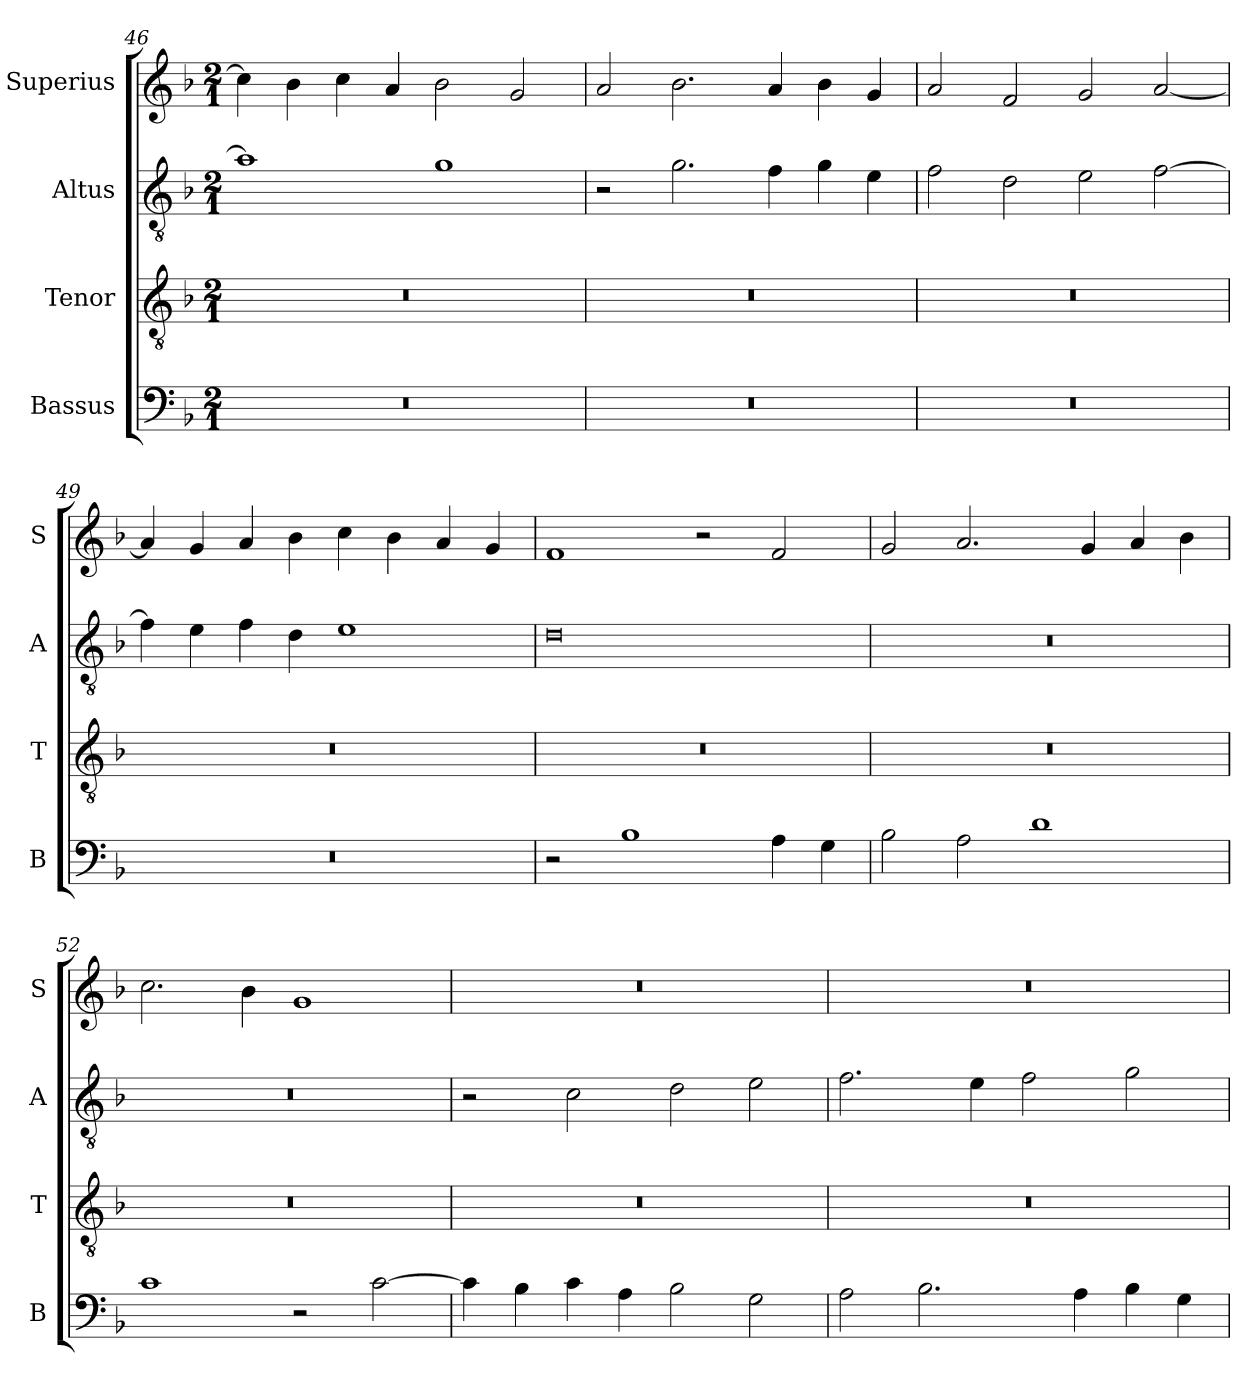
**kern	**kern	**kern	**kern
*part4	*part3	*part2	*part1
*staff4	*staff3	*staff2	*staff1
*I"Bassus	*I"Tenor	*I"Altus	*I"Superius
*I'B	*I'T	*I'A	*I'S
*clefF4	*clefGv2	*clefGv2	*clefG2
*k[b-]	*k[b-]	*k[b-]	*k[b-]
*M2/1	*M2/1	*M2/1	*M2/1
=46	=46	=46	=46
0r	0r	1a]	4cc\]
.	.	.	4b-\
.	.	.	4cc\
.	.	.	4a/
.	.	1g	2b-\
.	.	.	2g/
=47	=47	=47	=47
0r	0r	2r	2a/
.	.	2.g\	2.b-\
.	.	4f\	4a/
.	.	4g\	4b-\
.	.	4e\	4g/
=48	=48	=48	=48
0r	0r	2f\	2a/
.	.	2d\	2f/
.	.	2e\	2g/
.	.	[2f\	[2a/
=49	=49	=49	=49
0r	0r	4f\]	4a/]
.	.	4e\	4g/
.	.	4f\	4a/
.	.	4d\	4b-\
.	.	1e	4cc\
.	.	.	4b-\
.	.	.	4a/
.	.	.	4g/
=50	=50	=50	=50
2r	0r	0d	1f
1B-	.	.	.
.	.	.	2r
4A\	.	.	2f/
4G\	.	.	.
=51	=51	=51	=51
2B-\	0r	0r	2g/
2A\	.	.	2.a/
1d	.	.	.
.	.	.	4g/
.	.	.	4a/
.	.	.	4b-\
=52	=52	=52	=52
1c	0r	0r	2.cc\
.	.	.	4b-\
2r	.	.	1g
[2c\	.	.	.
=53	=53	=53	=53
4c\]	0r	2r	0r
4B-\	.	.	.
4c\	.	2c\	.
4A\	.	.	.
2B-\	.	2d\	.
2G\	.	2e\	.
=54	=54	=54	=54
2A\	0r	2.f\	0r
2.B-\	.	.	.
.	.	4e\	.
.	.	2f\	.
4A\	.	.	.
4B-\	.	2g\	.
4G\	.	.	.
=	=	=	=
*-	*-	*-	*-
